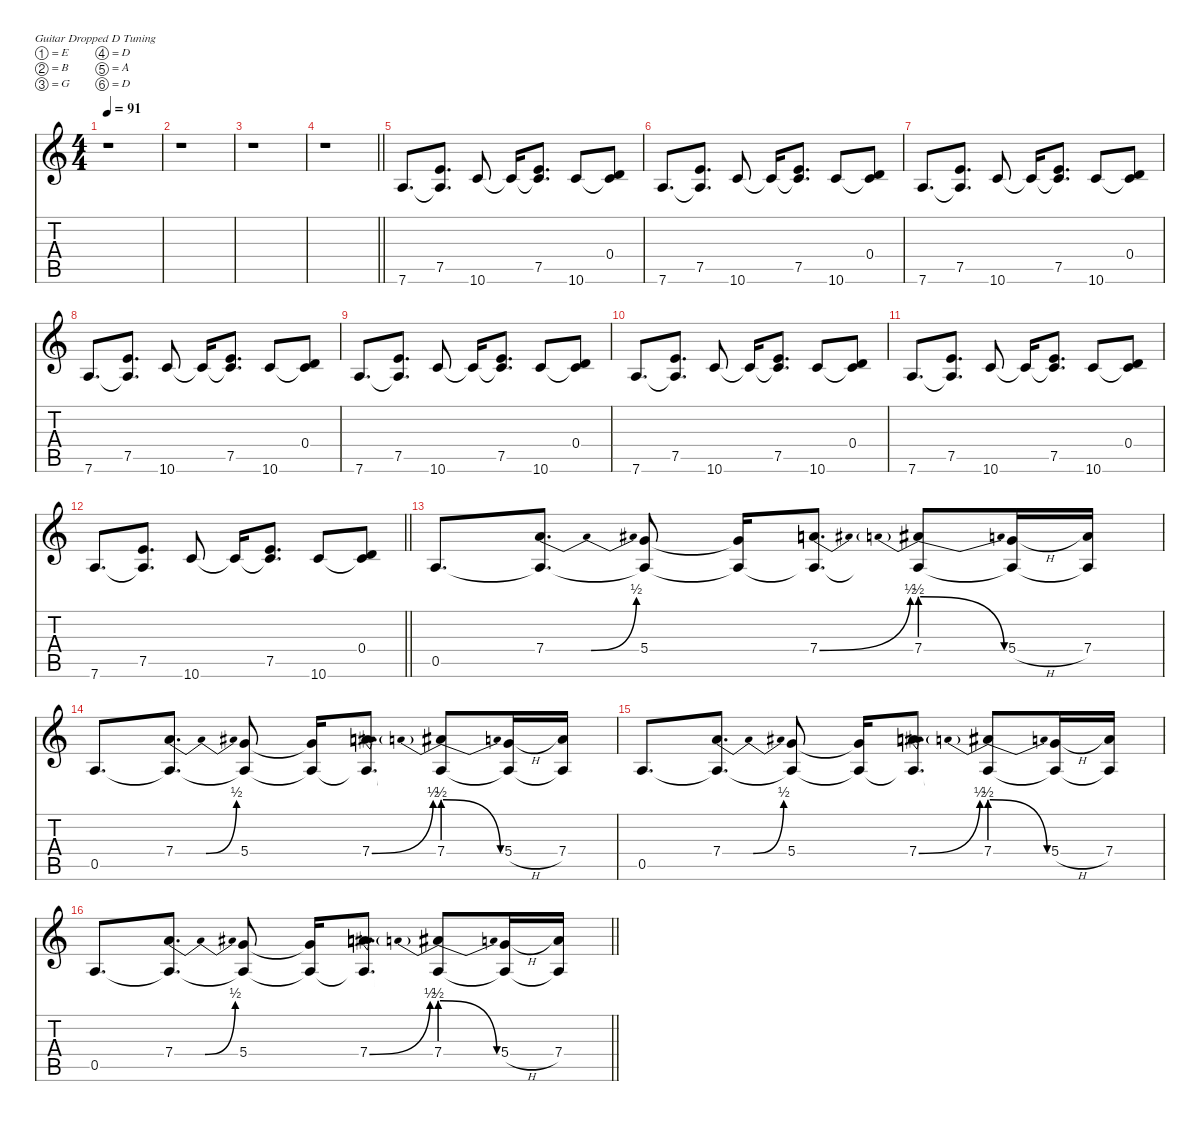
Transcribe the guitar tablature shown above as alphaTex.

\defaultSystemsLayout 4
\hideDynamics
\bracketExtendMode nobrackets
\singleTrackTrackNamePolicy hidden
\multiTrackTrackNamePolicy hidden
\otherSystemsTrackNameOrientation horizontal
\track ("Left Guitar" "dist.guit.") {mute instrument distortionguitar}
\staff {score tabs}
\tuning (E4 B3 G3 D3 A2 D2)
\ts (4 4)
\tempo 91
\clef g2
\ks c
r.1{dy f beam Down} |
r.1{beam Down} |
r.1{beam Down} |
\barLineRight lightlight
r.1{beam Down} |
\section ("" "")
7.6.8{d beam Up} (7.5 7.6{t}).8{d beam Up} 10.6.8{beam Up} 10.6{t}.16{beam Up} (7.5 10.6{t}).8{d beam Up} 10.6.8{beam Up} (0.4 10.6{t}).8{beam Up} |
7.6.8{d beam Up} (7.5 7.6{t}).8{d beam Up} 10.6.8{beam Up} 10.6{t}.16{beam Up} (7.5 10.6{t}).8{d beam Up} 10.6.8{beam Up} (0.4 10.6{t}).8{beam Up} |
7.6.8{d beam Up} (7.5 7.6{t}).8{d beam Up} 10.6.8{beam Up} 10.6{t}.16{beam Up} (7.5 10.6{t}).8{d beam Up} 10.6.8{beam Up} (0.4 10.6{t}).8{beam Up} |
7.6.8{d beam Up} (7.5 7.6{t}).8{d beam Up} 10.6.8{beam Up} 10.6{t}.16{beam Up} (7.5 10.6{t}).8{d beam Up} 10.6.8{beam Up} (0.4 10.6{t}).8{beam Up} |
7.6.8{d beam Up} (7.5 7.6{t}).8{d beam Up} 10.6.8{beam Up} 10.6{t}.16{beam Up} (7.5 10.6{t}).8{d beam Up} 10.6.8{beam Up} (0.4 10.6{t}).8{beam Up} |
7.6.8{d beam Up} (7.5 7.6{t}).8{d beam Up} 10.6.8{beam Up} 10.6{t}.16{beam Up} (7.5 10.6{t}).8{d beam Up} 10.6.8{beam Up} (0.4 10.6{t}).8{beam Up} |
7.6.8{d beam Up} (7.5 7.6{t}).8{d beam Up} 10.6.8{beam Up} 10.6{t}.16{beam Up} (7.5 10.6{t}).8{d beam Up} 10.6.8{beam Up} (0.4 10.6{t}).8{beam Up} |
\barLineRight lightlight
7.6.8{d beam Up} (7.5 7.6{t}).8{d beam Up} 10.6.8{beam Up} 10.6{t}.16{beam Up} (7.5 10.6{t}).8{d beam Up} 10.6.8{beam Up} (0.4 10.6{t}).8{beam Up} |
\section ("" "")
0.5.8{d beam Up} (7.4{be (bendrelease 0 0 25.0000008 2 39.999998399999996 2 19.999999199999998 0)} 0.5{t}).8{d beam Up} (5.4 0.5{t}).8{beam Up} (5.4{t} 0.5{t}).16{beam Up} (7.4{be (bend 0 0 25.0000008 2)} 0.5{t}).8{d beam Up} (7.4{be (prebendrelease 0 2 30 0)} 0.5{t}).8{beam Up} (5.4{h} 0.5{t}).16{beam Up} (7.4 0.5{t}).16{dy ff beam Up} |
0.5.8{d dy f beam Up} (7.4{be (bendrelease 0 0 25.0000008 2 39.999998399999996 2 19.999999199999998 0)} 0.5{t}).8{d beam Up} (5.4 0.5{t}).8{beam Up} (5.4{t} 0.5{t}).16{beam Up} (7.4{be (bend 0 0 25.0000008 2)} 0.5{t}).8{d beam Up} (7.4{be (prebendrelease 0 2 30 0)} 0.5{t}).8{beam Up} (5.4{h} 0.5{t}).16{beam Up} (7.4 0.5{t}).16{dy ff beam Up} |
0.5.8{d dy f beam Up} (7.4{be (bendrelease 0 0 25.0000008 2 39.999998399999996 2 19.999999199999998 0)} 0.5{t}).8{d beam Up} (5.4 0.5{t}).8{beam Up} (5.4{t} 0.5{t}).16{beam Up} (7.4{be (bend 0 0 25.0000008 2)} 0.5{t}).8{d beam Up} (7.4{be (prebendrelease 0 2 30 0)} 0.5{t}).8{beam Up} (5.4{h} 0.5{t}).16{beam Up} (7.4 0.5{t}).16{dy ff beam Up} |
\barLineRight lightlight
0.5.8{d dy f beam Up} (7.4{be (bendrelease 0 0 25.0000008 2 39.999998399999996 2 19.999999199999998 0)} 0.5{t}).8{d beam Up} (5.4 0.5{t}).8{beam Up} (5.4{t} 0.5{t}).16{beam Up} (7.4{be (bend 0 0 25.0000008 2)} 0.5{t}).8{d beam Up} (7.4{be (prebendrelease 0 2 30 0)} 0.5{t}).8{beam Up} (5.4{h} 0.5{t}).16{beam Up} (7.4 0.5{t}).16{dy ff beam Up}
